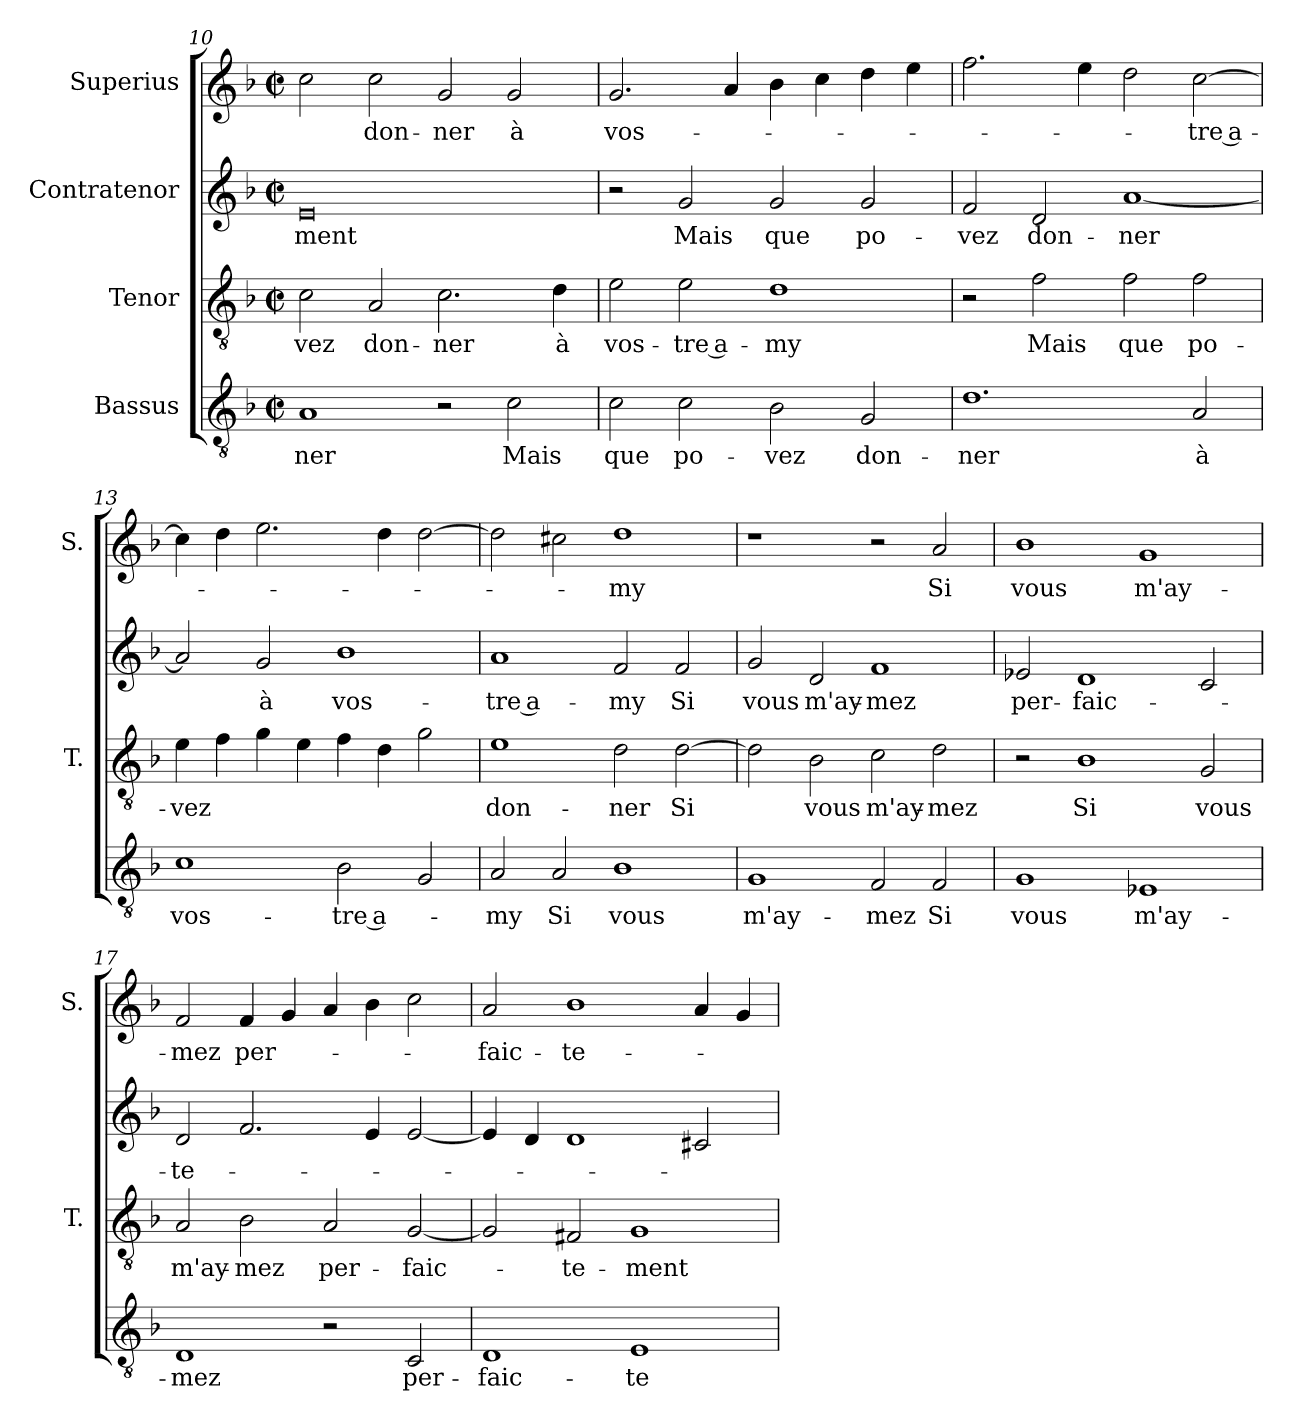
**kern	**text	**kern	**text	**kern	**text	**kern	**text
*part4	*part4	*part3	*part3	*part2	*part2	*part1	*part1
*staff4	*staff4	*staff3	*staff3	*staff2	*staff2	*staff1	*staff1
*I"Bassus	*	*I"Tenor	*	*I"Contratenor	*	*I"Superius	*
*	*	*I'T.	*	*	*	*I'S.	*
!!LO:LB:g=z
*clefGv2	*	*clefGv2	*	*clefG2	*	*clefG2	*
*k[b-]	*	*k[b-]	*	*k[b-]	*	*k[b-]	*
*F:	*	*F:	*	*F:	*	*F:	*
*M2/2	*	*M2/2	*	*M2/2	*	*M2/2	*
*met(c|)	*	*met(c|)	*	*met(c|)	*	*met(c|)	*
=10	=10	=10	=10	=10	=10	=10	=10
1A/	-ner	2c\	-vez	0e/	-ment	2cc\	.
.	.	2A/	don-	.	.	2cc\	don-
2r	.	2.c\	-ner	.	.	2g/	-ner
2c\	Mais	.	.	.	.	2g/	à
.	.	4d\	à	.	.	.	.
=11	=11	=11	=11	=11	=11	=11	=11
2c\	que	2e\	vos-	2r	.	2.g/	vos-
2c\	po-	2e\	-tre a-	2g/	Mais	.	.
.	.	.	.	.	.	4a/	.
2B-\	-vez	1d\	-my	2g/	que	4b-\	.
.	.	.	.	.	.	4cc\	.
2G/	don-	.	.	2g/	po-	4dd\	.
.	.	.	.	.	.	4ee\	.
=12	=12	=12	=12	=12	=12	=12	=12
1.d\	-ner	2r	.	2f/	-vez	2.ff\	.
.	.	2f\	Mais	2d/	don-	.	.
.	.	.	.	.	.	4ee\	.
.	.	2f\	que	[1a/	-ner	2dd\	.
2A/	à	2f\	po-	.	.	[2cc\	-tre a-
=13	=13	=13	=13	=13	=13	=13	=13
1c\	vos-	4e\	-vez	2a/]	.	4cc\]	.
.	.	4f\	.	.	.	4dd\	.
.	.	4g\	.	2g/	à	2.ee\	.
.	.	4e\	.	.	.	.	.
2B-\	-tre a-	4f\	.	1b-\	vos-	.	.
.	.	4d\	.	.	.	4dd\	.
2G/	.	2g\	.	.	.	[2dd\	.
=14	=14	=14	=14	=14	=14	=14	=14
2A/	-my	1e\	don-	1a/	-tre a-	2dd\]	.
2A/	Si	.	.	.	.	2cc#X\	.
1B-\	vous	2d\	-ner	2f/	-my	1dd\	-my
.	.	[2d\	Si	2f/	Si	.	.
!!LO:PB:g=z
=15	=15	=15	=15	=15	=15	=15	=15
1G/	m'ay-	2d\]	.	2g/	vous	1r	.
.	.	2B-\	vous	2d/	m'ay-	.	.
2F/	-mez	2c\	m'ay-	1f/	-mez	2r	.
2F/	Si	2d\	-mez	.	.	2a/	Si
=16	=16	=16	=16	=16	=16	=16	=16
1G/	vous	2r	.	2e-X/	per-	1b-\	vous
.	.	1B-\	Si	1d/	-faic-	.	.
1E-X/	m'ay-	.	.	.	.	1g/	m'ay-
.	.	2G/	vous	2c/	.	.	.
=17	=17	=17	=17	=17	=17	=17	=17
1D/	-mez	2A/	m'ay-	2d/	-te-	2f/	-mez
.	.	2B-\	-mez	2.f/	.	4f/	per-
.	.	.	.	.	.	4g/	.
2r	.	2A/	per-	.	.	4a/	.
.	.	.	.	4e/	.	4b-\	.
2C/	per-	[2G/	-faic-	[2e/	.	2cc\	.
=18	=18	=18	=18	=18	=18	=18	=18
1D/	-faic-	2G/]	.	4e/]	.	2a/	-faic-
.	.	.	.	4d/	.	.	.
.	.	2F#X/	-te-	1d/	.	1b-\	-te-
1E/	-te-	1G/	-ment	.	.	.	.
.	.	.	.	2c#X/	.	4a/	.
.	.	.	.	.	.	4g/	.
=	=	=	=	=	=	=	=
*-	*-	*-	*-	*-	*-	*-	*-
